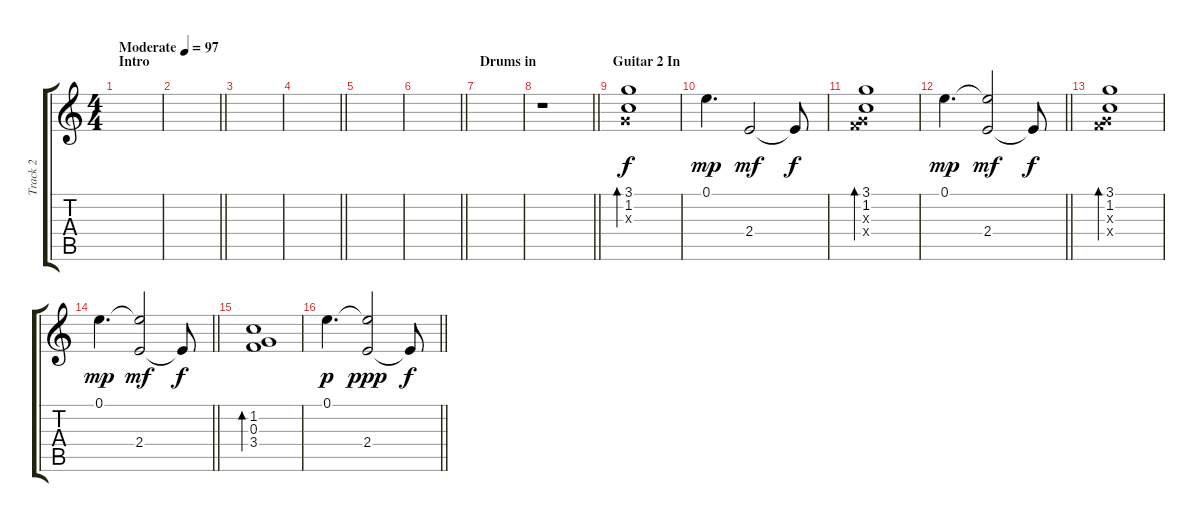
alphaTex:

\track ("Track 2" "Track 2") {instrument electricguitarclean}
\staff {score tabs}
\tuning (E4 B3 G3 D3 A2 E2) {hide}
\ts (4 4)
\section ("" "Intro")
\tempo (97 "Moderate")
\clef g2
\ks c
|
\barLineRight lightlight
|
|
\barLineRight lightlight
|
|
\barLineRight lightlight
|
\section ("" "Drums in")
|
\barLineRight lightlight
r.1 |
\section ("" "Guitar 2 In")
(3.1 1.2 0.3{x}).1{bd 240 volume 7} |
0.1.4{d dy mp} 2.4.2{dy mf} 2.4{t}.8{dy f} |
(3.1 1.2 0.3{x} 3.4{x}).1{bd 120} |
\barLineRight lightlight
0.1.4{d dy mp} (0.1{t} 2.4).2{dy mf} 2.4{t}.8{dy f} |
(3.1 1.2 0.3{x} 3.4{x}).1{bd 120} |
\barLineRight lightlight
0.1.4{d dy mp} (0.1{t} 2.4).2{dy mf} 2.4{t}.8{dy f} |
(1.2 0.3 3.4).1{bd 120} |
\barLineRight lightlight
0.1.4{d dy p} (0.1{t} 2.4).2{dy ppp} 2.4{t}.8{dy f}
